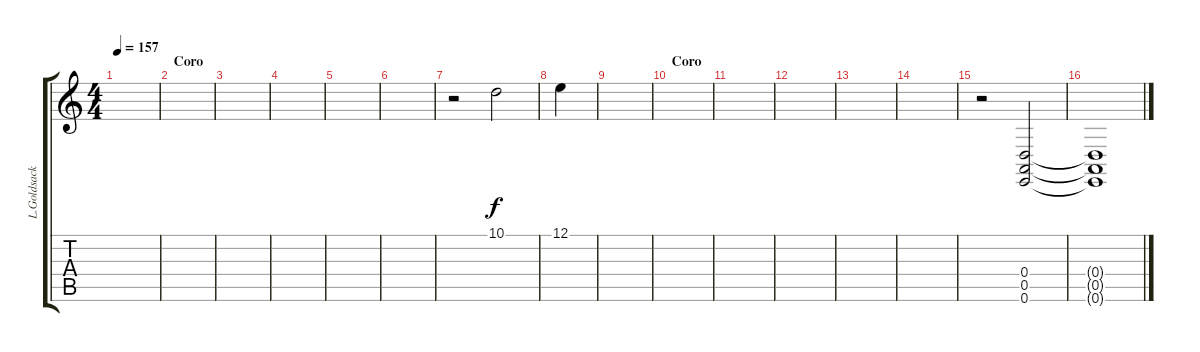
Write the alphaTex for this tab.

\track ("L.Goldsack" "L.Goldsack") {instrument vibraphone}
\staff {score tabs}
\tuning (E4 B3 G3 D3 A2 E2) {hide}
\ts (4 4)
\tempo 157
\clef g2
\ks c
|
\section ("" "Coro")
|
|
|
|
|
r.2 10.1.2 |
12.1.4 |
|
\section ("" "Coro")
|
|
|
|
|
r.2 (0.4 0.5 0.6).2{instrument applause} |
(0.4{t} 0.5{t} 0.6{t}).1
